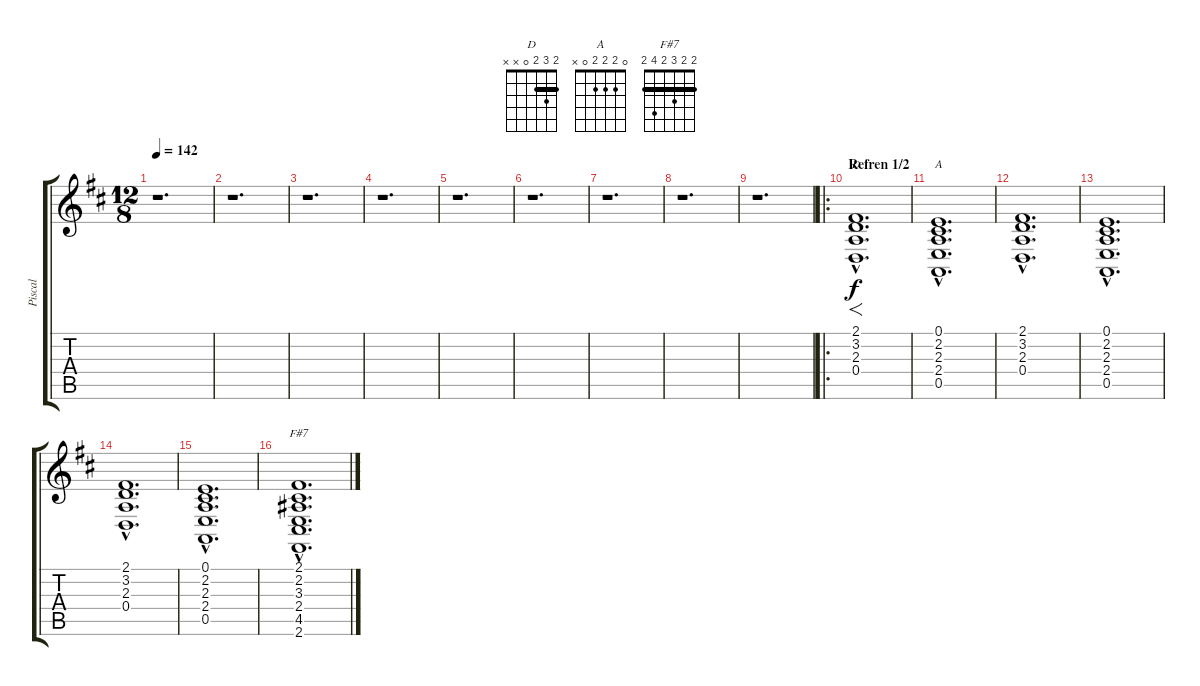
\track ("Piscal" "Piscal") {instrument piccolo}
\staff {score tabs}
\tuning (E4 B3 G3 D3 A2 E2) {hide}
\chord ("D" 2 3 2 0 x x) {barre 2}
\chord ("A" 0 2 2 2 0 x)
\chord ("F#7" 2 2 3 2 4 2) {barre 2}
\ts (12 8)
\tempo 142
\clef g2
\ks d
r.1{d dy f} |
r.1{d} |
r.1{d} |
r.1{d} |
r.1{d} |
r.1{d} |
r.1{d} |
r.1{d} |
r.1{d} |
\ro
\section ("" "Refren 1/2")
(2.1{hac} 3.2{hac} 2.3{hac} 0.4{hac}).1{f d ch "D"} |
(0.1{hac} 2.2{hac} 2.3{hac} 2.4{hac} 0.5{hac}).1{d ch "A"} |
(2.1{hac} 3.2{hac} 2.3{hac} 0.4{hac}).1{d} |
(0.1{hac} 2.2{hac} 2.3{hac} 2.4{hac} 0.5{hac}).1{d} |
(2.1{hac} 3.2{hac} 2.3{hac} 0.4{hac}).1{d} |
(0.1{hac} 2.2{hac} 2.3{hac} 2.4{hac} 0.5{hac}).1{d} |
(2.1{hac} 2.2{hac} 3.3{hac} 2.4{hac} 4.5{hac} 2.6{hac}).1{d ch "F#7"}
